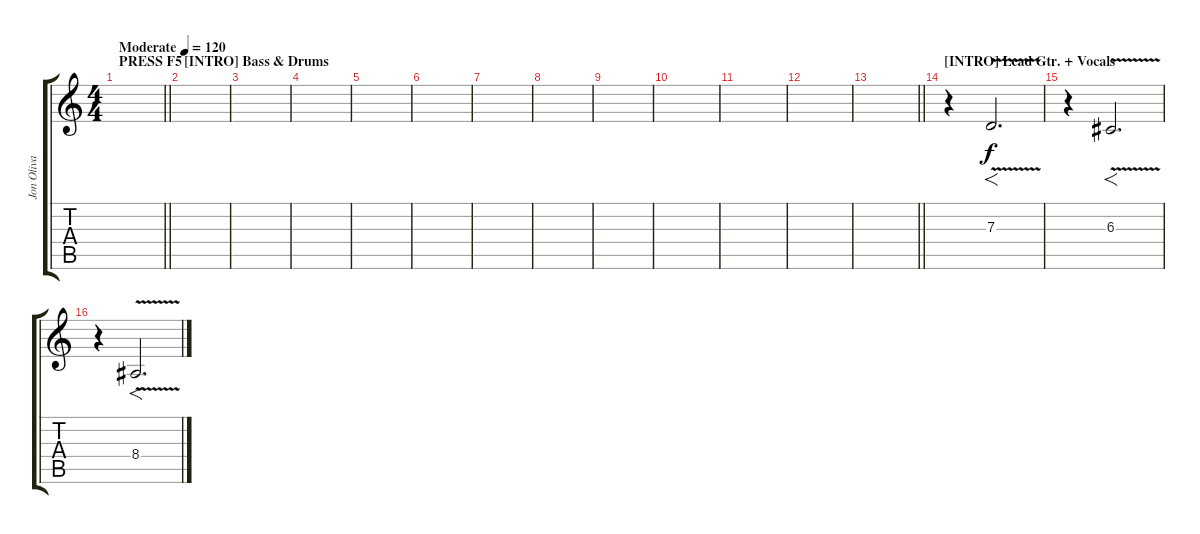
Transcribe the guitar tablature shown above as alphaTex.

\track ("Jon Oliva (Intro Vocals)" "Jon Oliva ") {instrument choiraahs}
\staff {score tabs}
\tuning (E4 B3 G3 D3 A2 E2) {hide}
\ts (4 4)
\section ("" "PRESS F5")
\tempo (120 "Moderate")
\clef g2
\barLineRight lightlight
\ks c
|
\section ("" "[INTRO] Bass & Drums")
|
|
|
|
|
|
|
|
|
|
|
\barLineRight lightlight
|
\section ("" "[INTRO] Lead Gtr. + Vocals")
r.4 7.3{v}.2{f d} |
r.4 6.3{v}.2{f d} |
r.4 8.4{v}.2{f d}
